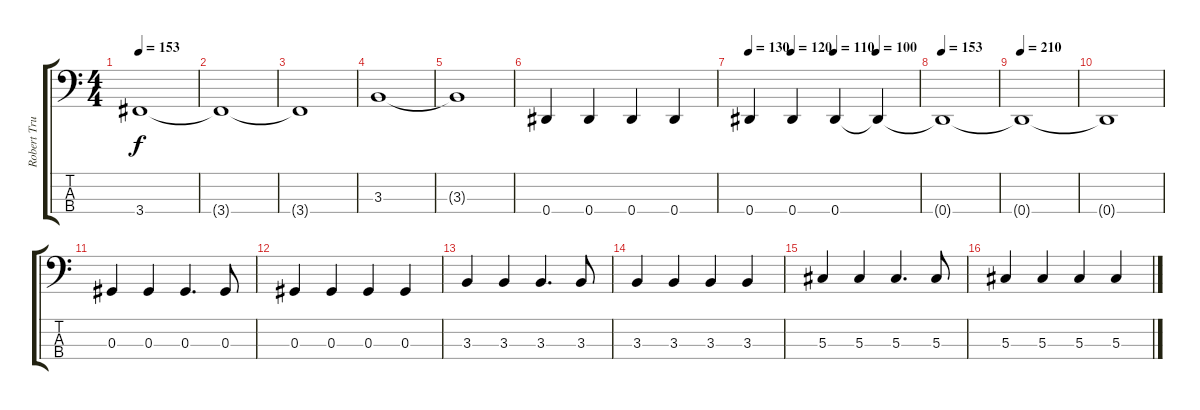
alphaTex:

\track ("Robert Trujillo" "Robert Tru") {instrument electricbassfinger}
\staff {score tabs}
\tuning (Gb2 Db2 Ab1 Eb1) {hide}
\ts (4 4)
\tempo 153
\clef f4
\ks c
3.4{t}.1{dy f} |
3.4{t}.1 |
3.4{t}.1 |
3.3.1 |
3.3{t}.1 |
0.4.4 0.4.4 0.4.4 0.4.4 |
\tempo 130
\tempo (120 0.25)
\tempo (110 0.5)
\tempo (100 0.75)
0.4.4 0.4.4 0.4.4 0.4{t}.4 |
\tempo 153
0.4{t}.1 |
\tempo 210
0.4{t}.1 |
0.4{t}.1 |
0.3.4 0.3.4 0.3.4{d} 0.3.8 |
0.3.4 0.3.4 0.3.4 0.3.4 |
3.3.4 3.3.4 3.3.4{d} 3.3.8 |
3.3.4 3.3.4 3.3.4 3.3.4 |
5.3.4 5.3.4 5.3.4{d} 5.3.8 |
5.3.4 5.3.4 5.3.4 5.3.4
